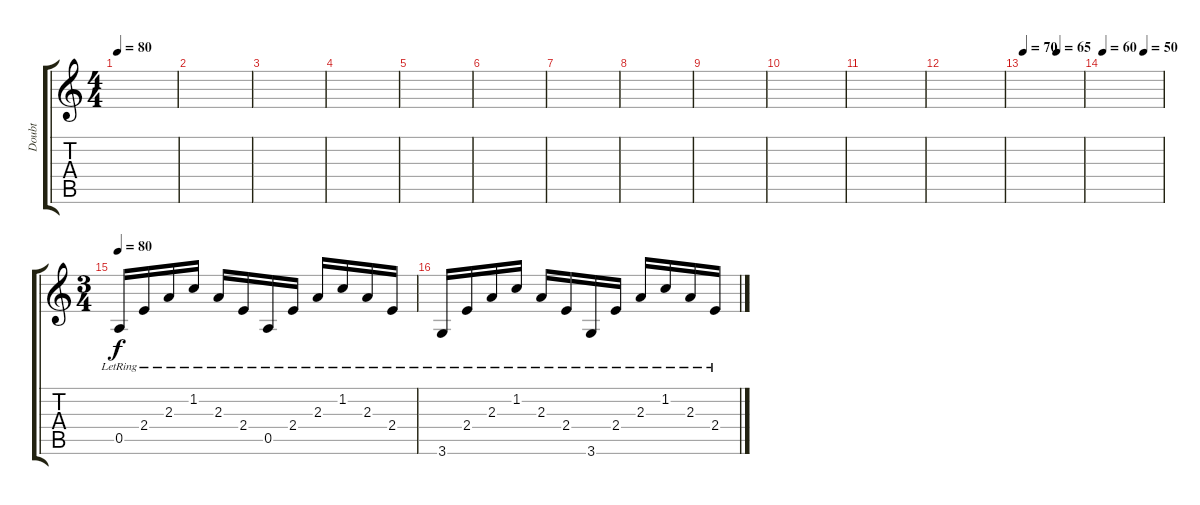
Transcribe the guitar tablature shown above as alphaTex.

\track ("Doubt" "Doubt") {instrument acousticguitarnylon}
\staff {score tabs}
\tuning (E4 B3 G3 D3 A2 E2) {hide}
\ts (4 4)
\tempo 80
\clef g2
\ks c
|
|
|
|
|
|
|
|
|
|
|
|
\tempo 70
\tempo (65 0.5625)
|
\tempo 60
\tempo (50 0.6875)
|
\ts (3 4)
\tempo 80
0.5{lr}.16{volume 3 instrument acousticguitarnylon} 2.4{lr}.16 2.3{lr}.16 1.2{lr}.16 2.3{lr}.16 2.4{lr}.16 0.5{lr}.16{volume 4 instrument acousticguitarnylon} 2.4{lr}.16 2.3{lr}.16 1.2{lr}.16 2.3{lr}.16 2.4{lr}.16 |
3.6{lr}.16{volume 6 instrument acousticguitarnylon} 2.4{lr}.16 2.3{lr}.16 1.2{lr}.16 2.3{lr}.16 2.4{lr}.16 3.6{lr}.16{volume 8 instrument acousticguitarnylon} 2.4{lr}.16 2.3{lr}.16 1.2{lr}.16 2.3{lr}.16 2.4{lr}.16
